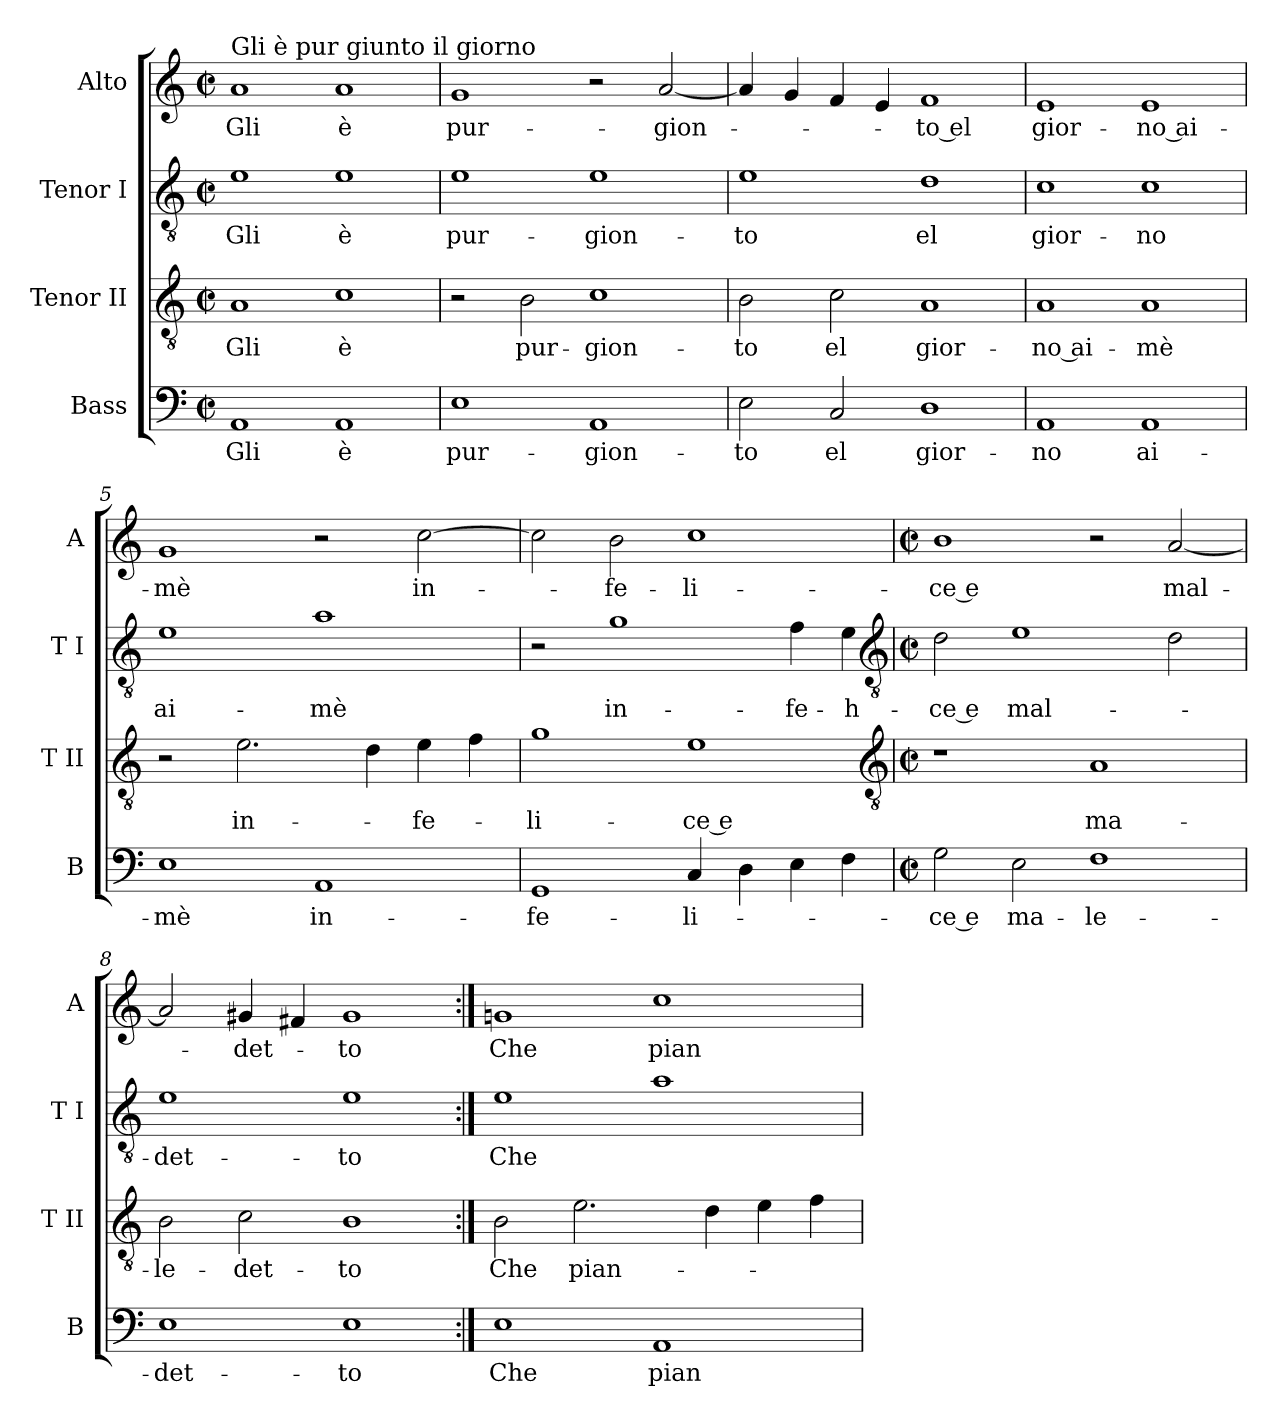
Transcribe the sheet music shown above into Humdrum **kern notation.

**kern	**text	**kern	**text	**kern	**text	**kern	**text
*part4	*part4	*part3	*part3	*part2	*part2	*part1	*part1
*staff4	*staff4	*staff3	*staff3	*staff2	*staff2	*staff1	*staff1
*I"Bass	*	*I"Tenor II	*	*I"Tenor I	*	*I"Alto	*
*I'B	*	*I'T II	*	*I'T I	*	*I'A	*
*clefF4	*	*clefGv2	*	*clefGv2	*	*clefG2	*
*M2/2	*	*M2/2	*	*M2/2	*	*M2/2	*
*met(c|)	*	*met(c|)	*	*met(c|)	*	*met(c|)	*
=1	=1	=1	=1	=1	=1	=1	=1
!	!	!	!	!	!	!LO:TX:a:t=Gli è pur giunto il giorno	!
!	!LO:LY:b	!	!LO:LY:b	!	!LO:LY:b	!	!LO:LY:b
1AA	Gli	1A	Gli	1e	Gli	1a	Gli
!	!LO:LY:b	!	!LO:LY:b	!	!LO:LY:b	!	!LO:LY:b
1AA	è	1c	è	1e	è	1a	è
=2	=2	=2	=2	=2	=2	=2	=2
!	!LO:LY:b	!	!	!	!LO:LY:b	!	!LO:LY:b
1E	pur-	2r	.	1e	pur-	1g	pur-
!	!	!	!LO:LY:b	!	!	!	!
.	.	2B	pur-	.	.	.	.
!	!LO:LY:b	!	!LO:LY:b	!	!LO:LY:b	!	!
1AA	-gion-	1c	-gion-	1e	-gion-	2r	.
!	!	!	!	!	!	!	!LO:LY:b
.	.	.	.	.	.	[2a	-gion-
=3	=3	=3	=3	=3	=3	=3	=3
!	!LO:LY:b	!	!LO:LY:b	!	!LO:LY:b	!	!
2E	-to	2B	-to	1e	-to	4a]	.
.	.	.	.	.	.	4g	.
!	!LO:LY:b	!	!LO:LY:b	!	!	!	!
2C	el	2c	el	.	.	4f	.
.	.	.	.	.	.	4e	.
!	!LO:LY:b	!	!LO:LY:b	!	!LO:LY:b	!	!LO:LY:b
1D	gior-	1A	gior-	1d	el	1f	to el
=4	=4	=4	=4	=4	=4	=4	=4
!	!LO:LY:b	!	!LO:LY:b	!	!LO:LY:b	!	!LO:LY:b
1AA	-no	1A	-no ai-	1c	gior-	1e	gior-
!	!LO:LY:b	!	!LO:LY:b	!	!LO:LY:b	!	!LO:LY:b
1AA	ai-	1A	-mè	1c	-no	1e	-no ai-
=5	=5	=5	=5	=5	=5	=5	=5
!	!LO:LY:b	!	!	!	!LO:LY:b	!	!LO:LY:b
1E	-mè	2r	.	1e	ai-	1g	-mè
!	!	!	!LO:LY:b	!	!	!	!
.	.	2.e	in-	.	.	.	.
!	!LO:LY:b	!	!	!	!LO:LY:b	!	!
1AA	in-	.	.	1a	-mè	2r	.
.	.	4d	.	.	.	.	.
!	!	!	!LO:LY:b	!	!	!	!LO:LY:b
.	.	4e	fe-	.	.	[2cc	in-
.	.	4f	.	.	.	.	.
!!LO:LB:g=z
=6	=6	=6	=6	=6	=6	=6	=6
!	!LO:LY:b	!	!LO:LY:b	!	!	!	!
1GG	-fe-	1g	li-	2r	.	2cc]	.
!	!	!	!	!	!LO:LY:b	!	!LO:LY:b
.	.	.	.	1g	in-	2b	fe-
!	!LO:LY:b	!	!LO:LY:b	!	!	!	!LO:LY:b
4C	-li-	1e	-ce e	.	.	1cc	-li-
4D	.	.	.	.	.	.	.
!	!	!	!	!	!LO:LY:b	!	!
4E	.	.	.	4f	-fe-	.	.
!	!	!	!	!	!LO:LY:b	!	!
4F	.	.	.	4e	-h-	.	.
*	*	*clefGv2	*	*clefGv2	*	*	*
!!LO:LB:g=z
=7	=7	=7	=7	=7	=7	=7	=7
*M2/2	*	*M2/2	*	*M2/2	*	*M2/2	*
*met(c|)	*	*met(c|)	*	*met(c|)	*	*met(c|)	*
!	!LO:LY:b	!	!	!	!LO:LY:b	!	!LO:LY:b
2G	ce e	1r	.	2d	-ce e	1b	-ce e
!	!LO:LY:b	!	!	!	!LO:LY:b	!	!
2E	ma-	.	.	1e	mal-	.	.
!	!LO:LY:b	!	!LO:LY:b	!	!	!	!
1F	-le-	1A	ma-	.	.	2r	.
!	!	!	!	!	!	!	!LO:LY:b
.	.	.	.	2d	.	[2a	mal-
=8	=8	=8	=8	=8	=8	=8	=8
!	!LO:LY:b	!	!LO:LY:b	!	!LO:LY:b	!	!
1E	-det-	2B	-le-	1e	det-	2a]	.
!	!	!	!LO:LY:b	!	!	!	!LO:LY:b
.	.	2c	-det-	.	.	4g#X	det-
.	.	.	.	.	.	4f#X	.
!	!LO:LY:b	!	!LO:LY:b	!	!LO:LY:b	!	!LO:LY:b
1E	-to	1B	-to	1e	-to	1g#i	to
=9:|!	=9:|!	=9:|!	=9:|!	=9:|!	=9:|!	=9:|!	=9:|!
!	!LO:LY:b	!	!LO:LY:b	!	!LO:LY:b	!	!LO:LY:b
1E	Che	2B	Che	1e	Che	1gnj	Che
!	!	!	!LO:LY:b	!	!	!	!
.	.	2.e	pian-	.	.	.	.
!	!LO:LY:b	!	!	!	!	!	!LO:LY:b
1AA	pian-	.	.	1a	.	1cc	pian-
.	.	4d	.	.	.	.	.
.	.	4e	.	.	.	.	.
.	.	4f	.	.	.	.	.
=	=	=	=	=	=	=	=
*-	*-	*-	*-	*-	*-	*-	*-
